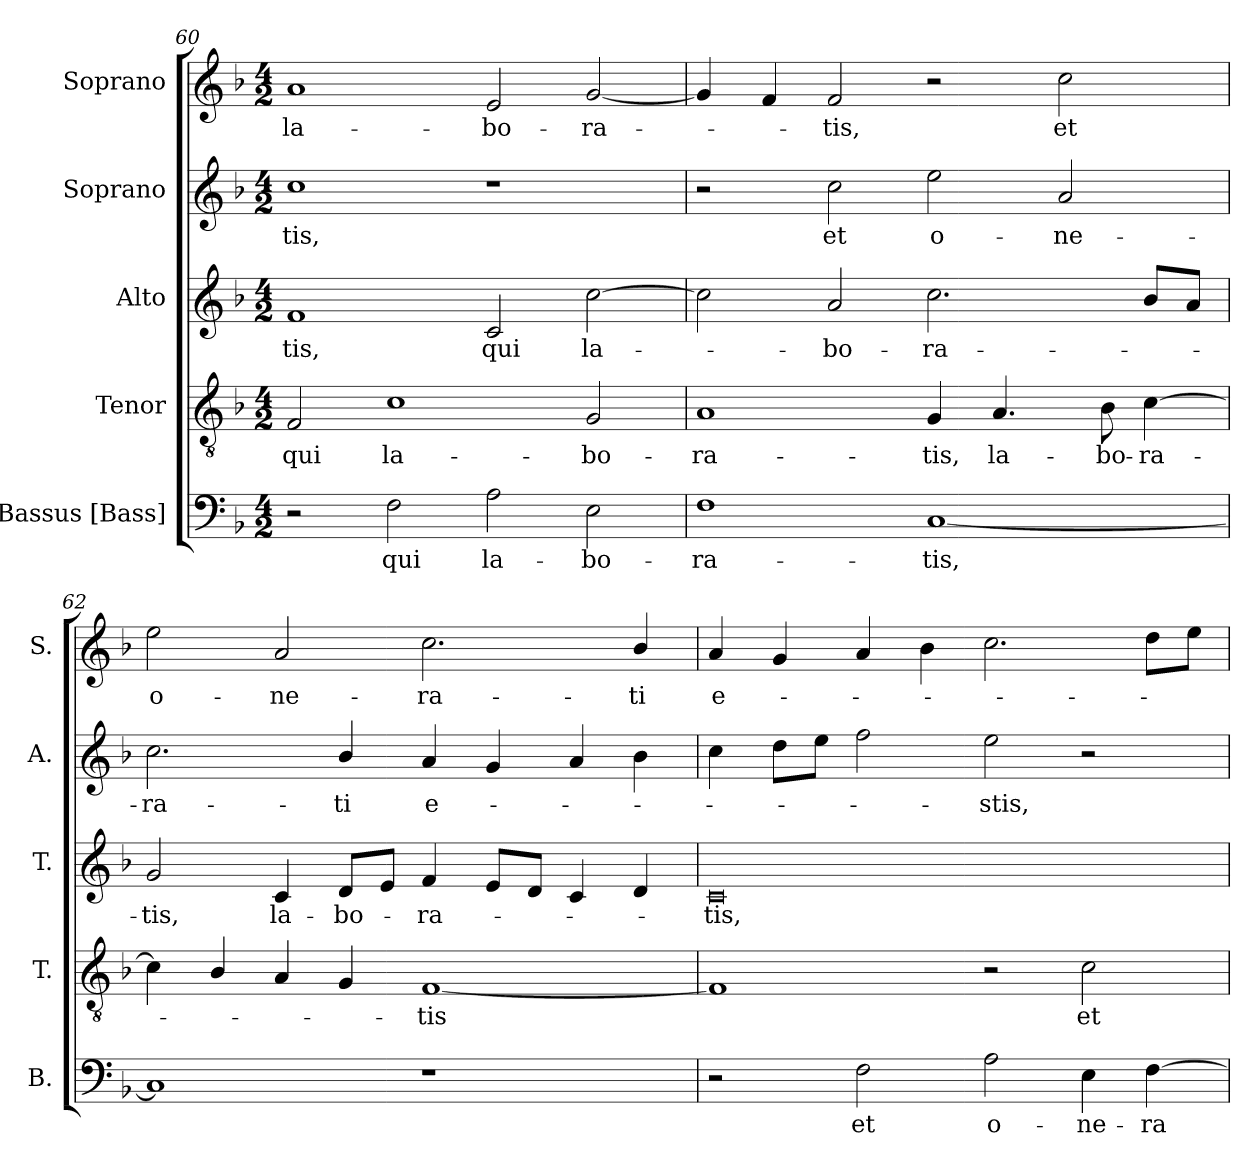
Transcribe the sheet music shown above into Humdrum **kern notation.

**kern	**text	**kern	**text	**kern	**text	**kern	**text	**kern	**text
*part5	*part5	*part4	*part4	*part3	*part3	*part2	*part2	*part1	*part1
*staff5	*staff5	*staff4	*staff4	*staff3	*staff3	*staff2	*staff2	*staff1	*staff1
*I"Bassus [Bass]	*	*I"Tenor	*	*I"Alto	*	*I"Soprano	*	*I"Soprano	*
*I'B.	*	*I'T.	*	*I'T.	*	*I'A.	*	*I'S.	*
*clefF4	*	*clefGv2	*	*clefG2	*	*clefG2	*	*clefG2	*
*	*	*ITrd7c12	*	*	*	*	*	*	*
*k[b-]	*	*k[b-]	*	*k[b-]	*	*k[b-]	*	*k[b-]	*
*F:	*	*F:	*	*F:	*	*F:	*	*F:	*
*M4/2	*	*M4/2	*	*M4/2	*	*M4/2	*	*M4/2	*
=60	=60	=60	=60	=60	=60	=60	=60	=60	=60
!	!	!	!LO:LY:b:color=#000000	!	!	!	!	!	!
!	!	!	!	!	!LO:LY:b:color=#000000	!	!	!	!
!	!	!	!	!	!	!	!LO:LY:b:color=#000000	!	!
!	!	!	!	!	!	!	!	!	!LO:LY:b:color=#000000
2r	.	2FFi/	qui	1fi	-tis,	1cci	-tis,	1ai	la-
!	!LO:LY:b:color=#000000	!	!	!	!	!	!	!	!
!	!	!	!LO:LY:b:color=#000000	!	!	!	!	!	!
2Fi\	qui	1Ci	la-	.	.	.	.	.	.
!	!LO:LY:b:color=#000000	!	!	!	!	!	!	!	!
!	!	!	!	!	!LO:LY:b:color=#000000	!	!	!	!
!	!	!	!	!	!	!	!	!	!LO:LY:b:color=#000000
2Ai\	la-	.	.	2ci/	qui	1r	.	2ei/	-bo-
!	!LO:LY:b:color=#000000	!	!	!	!	!	!	!	!
!	!	!	!LO:LY:b:color=#000000	!	!	!	!	!	!
!	!	!	!	!	!LO:LY:b:color=#000000	!	!	!	!
!	!	!	!	!	!	!	!	!	!LO:LY:b:color=#000000
2Ei\	-bo-	2GGi/	-bo-	[2cci\	la-	.	.	[2gi/	-ra-
!!LO:PB:g=z
=61	=61	=61	=61	=61	=61	=61	=61	=61	=61
!	!LO:LY:b:color=#000000	!	!	!	!	!	!	!	!
!	!	!	!LO:LY:b:color=#000000	!	!	!	!	!	!
1Fi	-ra-	1AAi	-ra-	2cci\]	.	2r	.	4gi/]	.
.	.	.	.	.	.	.	.	4fi/	.
!	!	!	!	!	!LO:LY:b:color=#000000	!	!	!	!
!	!	!	!	!	!	!	!LO:LY:b:color=#000000	!	!
!	!	!	!	!	!	!	!	!	!LO:LY:b:color=#000000
.	.	.	.	2ai/	-bo-	2cci\	et	2fi/	-tis,
!	!LO:LY:b:color=#000000	!	!	!	!	!	!	!	!
!	!	!	!LO:LY:b:color=#000000	!	!	!	!	!	!
!	!	!	!	!	!LO:LY:b:color=#000000	!	!	!	!
!	!	!	!	!	!	!	!LO:LY:b:color=#000000	!	!
[1Ci	-tis,	4GGi/	-tis,	2.cci\	-ra-	2eei\	o-	2r	.
!	!	!	!LO:LY:b:color=#000000	!	!	!	!	!	!
.	.	4.AAi/	la-	.	.	.	.	.	.
!	!	!	!	!	!	!	!LO:LY:b:color=#000000	!	!
!	!	!	!	!	!	!	!	!	!LO:LY:b:color=#000000
.	.	.	.	.	.	2ai/	-ne-	2cci\	et
!	!	!	!LO:LY:b:color=#000000	!	!	!	!	!	!
.	.	8BB-i\	-bo-	.	.	.	.	.	.
!	!	!	!LO:LY:b:color=#000000	!	!	!	!	!	!
.	.	[4Ci\	-ra-	8b-i/L	.	.	.	.	.
.	.	.	.	8ai/J	.	.	.	.	.
=62	=62	=62	=62	=62	=62	=62	=62	=62	=62
!	!	!	!	!	!LO:LY:b:color=#000000	!	!	!	!
!	!	!	!	!	!	!	!LO:LY:b:color=#000000	!	!
!	!	!	!	!	!	!	!	!	!LO:LY:b:color=#000000
1Ci]	.	4Ci\]	.	2gi/	-tis,	2.cci\	-ra-	2eei\	o-
.	.	4BB-i/	.	.	.	.	.	.	.
!	!	!	!	!	!LO:LY:b:color=#000000	!	!	!	!
!	!	!	!	!	!	!	!	!	!LO:LY:b:color=#000000
.	.	4AAi/	.	4ci/	la-	.	.	2ai/	-ne-
!	!	!	!	!	!LO:LY:b:color=#000000	!	!	!	!
!	!	!	!	!	!	!	!LO:LY:b:color=#000000	!	!
.	.	4GGi/	.	8di/L	-bo-	4b-i/	-ti	.	.
.	.	.	.	8ei/J	.	.	.	.	.
!	!	!	!LO:LY:b:color=#000000	!	!	!	!	!	!
!	!	!	!	!	!LO:LY:b:color=#000000	!	!	!	!
!	!	!	!	!	!	!	!LO:LY:b:color=#000000	!	!
!	!	!	!	!	!	!	!	!	!LO:LY:b:color=#000000
1r	.	[1FFi	-tis	4fi/	-ra-	4ai/	e-	2.cci\	-ra-
.	.	.	.	8ei/L	.	4gi/	.	.	.
.	.	.	.	8di/J	.	.	.	.	.
.	.	.	.	4ci/	.	4ai/	.	.	.
!	!	!	!	!	!	!	!	!	!LO:LY:b:color=#000000
.	.	.	.	4di/	.	4b-i\	.	4b-i/	-ti
=63	=63	=63	=63	=63	=63	=63	=63	=63	=63
!	!	!	!	!	!LO:LY:b:color=#000000	!	!	!	!
!	!	!	!	!	!	!	!	!	!LO:LY:b:color=#000000
2r	.	1FFi]	.	0ci	-tis,	4cci\	.	4ai/	e-
.	.	.	.	.	.	8ddi\L	.	4gi/	.
.	.	.	.	.	.	8eei\J	.	.	.
!	!LO:LY:b:color=#000000	!	!	!	!	!	!	!	!
2Fi\	et	.	.	.	.	2ffi\	.	4ai/	.
.	.	.	.	.	.	.	.	4b-i\	.
!	!LO:LY:b:color=#000000	!	!	!	!	!	!	!	!
!	!	!	!	!	!	!	!LO:LY:b:color=#000000	!	!
2Ai\	o-	2r	.	.	.	2eei\	-stis,	2.cci\	.
!	!LO:LY:b:color=#000000	!	!	!	!	!	!	!	!
!	!	!	!LO:LY:b:color=#000000	!	!	!	!	!	!
4Ei\	-ne-	2Ci\	et	.	.	2r	.	.	.
!	!LO:LY:b:color=#000000	!	!	!	!	!	!	!	!
[4Fi\	-ra-	.	.	.	.	.	.	8ddi\L	.
.	.	.	.	.	.	.	.	8eei\J	.
=	=	=	=	=	=	=	=	=	=
*-	*-	*-	*-	*-	*-	*-	*-	*-	*-
